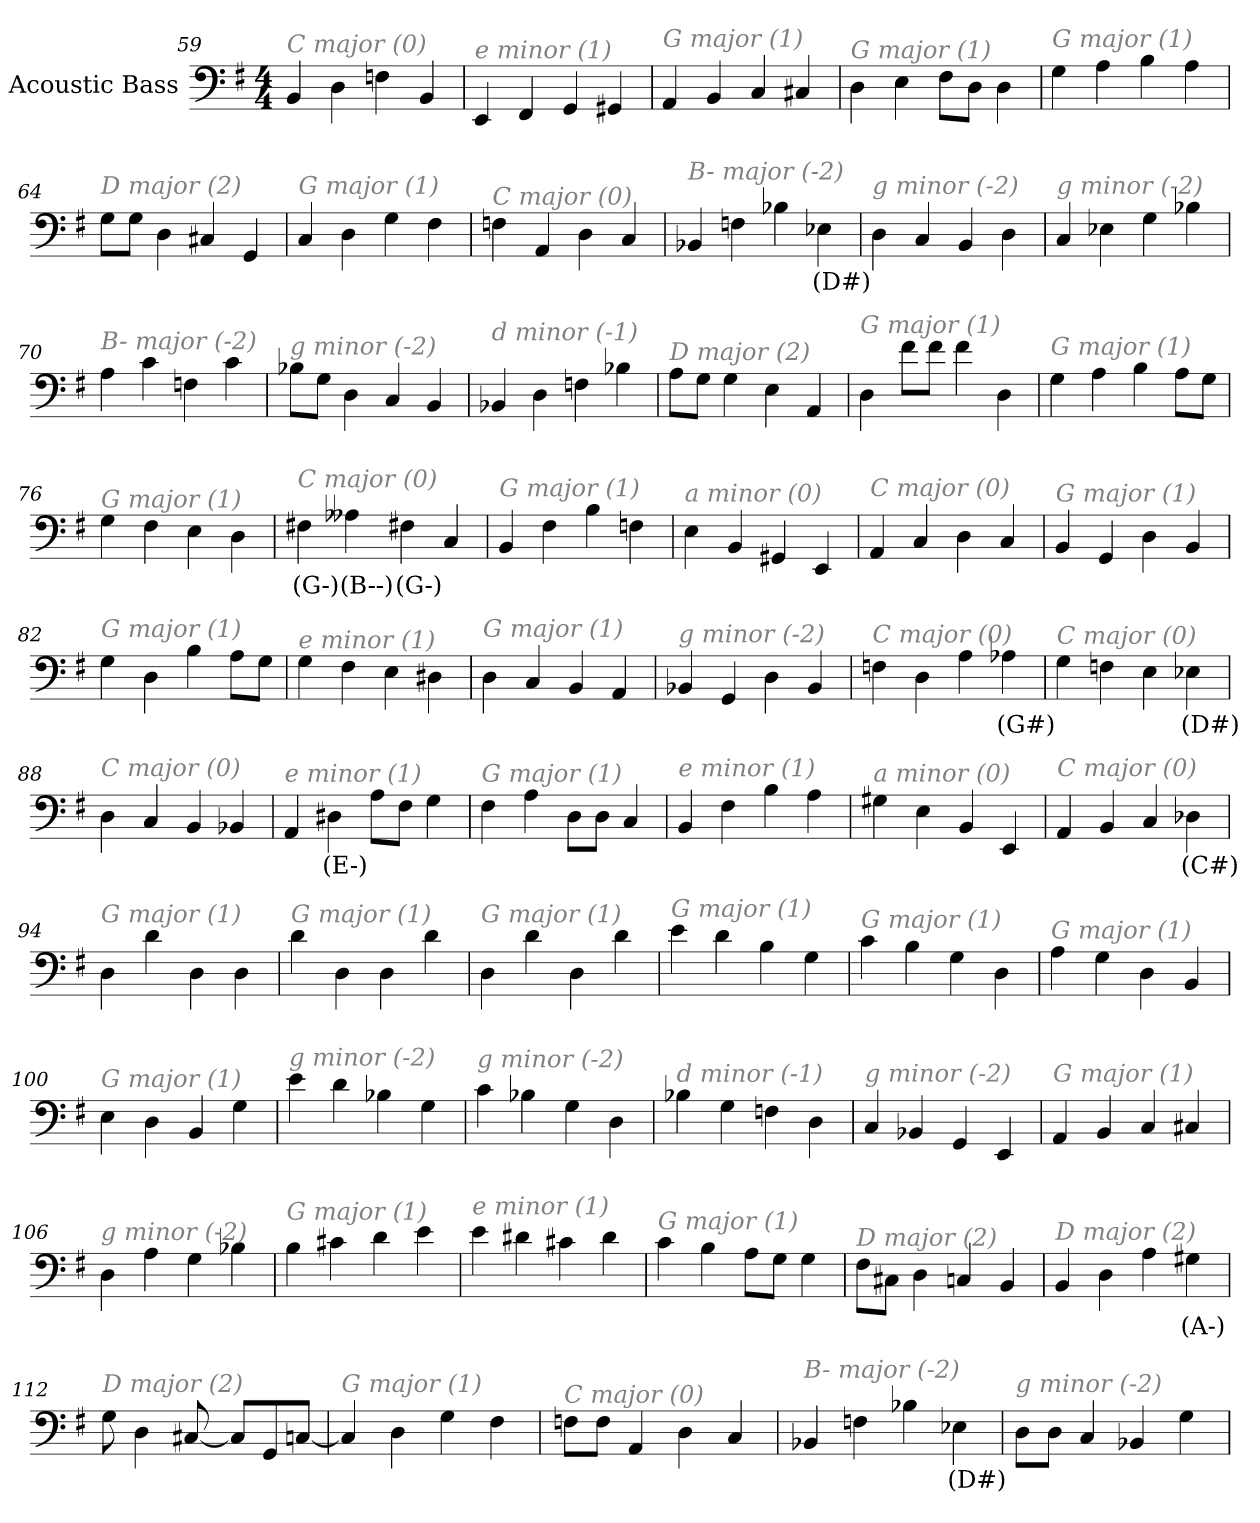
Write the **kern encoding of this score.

**kern	**text
*part1	*part1
*staff1	*staff1
*I"Acoustic Bass	*
*clefF4	*
*ITrd7c12	*
*k[f#]	*
*G:	*
*M4/4	*
=59	=59
!LO:TX:i:color=#808080:t=C major (0)	!
4BBB	.
4DD	.
4FFn	.
4BBB	.
=60	=60
!LO:TX:i:color=#808080:t=e minor (1)	!
4EEE	.
4FFF#	.
4GGG	.
4GGG#X	.
=61	=61
!LO:TX:i:color=#808080:t=G major (1)	!
4AAA	.
4BBB	.
4CC	.
4CC#X	.
=62	=62
!LO:TX:i:color=#808080:t=G major (1)	!
4DD	.
4EE	.
8FF#L	.
8DDJ	.
4DD	.
=63	=63
!LO:TX:i:color=#808080:t=G major (1)	!
4GG	.
4AA	.
4BB	.
4AA	.
=64	=64
!LO:TX:i:color=#808080:t=D major (2)	!
8GGL	.
8GGJ	.
4DD	.
4CC#X	.
4GGG	.
=65	=65
!LO:TX:i:color=#808080:t=G major (1)	!
4CC	.
4DD	.
4GG	.
4FF#	.
=66	=66
!LO:TX:i:color=#808080:t=C major (0)	!
4FFn	.
4AAA	.
4DD	.
4CC	.
=67	=67
!LO:TX:i:color=#808080:t=B- major (-2)	!
4BBB-X	.
4FFn	.
4BB-X	.
4EE-Xi	(D#)
=68	=68
!LO:TX:i:color=#808080:t=g minor (-2)	!
4DD	.
4CC	.
4BBB	.
4DD	.
=69	=69
!LO:TX:i:color=#808080:t=g minor (-2)	!
4CC	.
4EE-X	.
4GG	.
4BB-X	.
=70	=70
!LO:TX:i:color=#808080:t=B- major (-2)	!
4AA	.
4C	.
4FFn	.
4C	.
=71	=71
!LO:TX:i:color=#808080:t=g minor (-2)	!
8BB-XL	.
8GGJ	.
4DD	.
4CC	.
4BBB	.
=72	=72
!LO:TX:i:color=#808080:t=d minor (-1)	!
4BBB-X	.
4DD	.
4FFn	.
4BB-X	.
=73	=73
!LO:TX:i:color=#808080:t=D major (2)	!
8AAL	.
8GGJ	.
4GG	.
4EE	.
4AAA	.
=74	=74
!LO:TX:i:color=#808080:t=G major (1)	!
4DD	.
8F#L	.
8F#J	.
4F#	.
4DD	.
=75	=75
!LO:TX:i:color=#808080:t=G major (1)	!
4GG	.
4AA	.
4BB	.
8AAL	.
8GGJ	.
=76	=76
!LO:TX:i:color=#808080:t=G major (1)	!
4GG	.
4FF#	.
4EE	.
4DD	.
=77	=77
!LO:TX:i:color=#808080:t=C major (0)	!
4FF#Xi	(G-)
4AA--Xi	(B--)
4FF#Xi	(G-)
4CC	.
=78	=78
!LO:TX:i:color=#808080:t=G major (1)	!
4BBB	.
4FF#	.
4BB	.
4FFn	.
=79	=79
!LO:TX:i:color=#808080:t=a minor (0)	!
4EE	.
4BBB	.
4GGG#X	.
4EEE	.
=80	=80
!LO:TX:i:color=#808080:t=C major (0)	!
4AAA	.
4CC	.
4DD	.
4CC	.
=81	=81
!LO:TX:i:color=#808080:t=G major (1)	!
4BBB	.
4GGG	.
4DD	.
4BBB	.
=82	=82
!LO:TX:i:color=#808080:t=G major (1)	!
4GG	.
4DD	.
4BB	.
8AAL	.
8GGJ	.
=83	=83
!LO:TX:i:color=#808080:t=e minor (1)	!
4GG	.
4FF#	.
4EE	.
4DD#X	.
=84	=84
!LO:TX:i:color=#808080:t=G major (1)	!
4DD	.
4CC	.
4BBB	.
4AAA	.
=85	=85
!LO:TX:i:color=#808080:t=g minor (-2)	!
4BBB-X	.
4GGG	.
4DD	.
4BBB-	.
=86	=86
!LO:TX:i:color=#808080:t=C major (0)	!
4FFn	.
4DD	.
4AA	.
4AA-Xi	(G#)
=87	=87
!LO:TX:i:color=#808080:t=C major (0)	!
4GG	.
4FFn	.
4EE	.
4EE-Xi	(D#)
=88	=88
!LO:TX:i:color=#808080:t=C major (0)	!
4DD	.
4CC	.
4BBB	.
4BBB-X	.
=89	=89
!LO:TX:i:color=#808080:t=e minor (1)	!
4AAA	.
4DD#Xi	(E-)
8AAL	.
8FF#J	.
4GG	.
=90	=90
!LO:TX:i:color=#808080:t=G major (1)	!
4FF#	.
4AA	.
8DDL	.
8DDJ	.
4CC	.
=91	=91
!LO:TX:i:color=#808080:t=e minor (1)	!
4BBB	.
4FF#	.
4BB	.
4AA	.
=92	=92
!LO:TX:i:color=#808080:t=a minor (0)	!
4GG#X	.
4EE	.
4BBB	.
4EEE	.
=93	=93
!LO:TX:i:color=#808080:t=C major (0)	!
4AAA	.
4BBB	.
4CC	.
4DD-Xi	(C#)
=94	=94
!LO:TX:i:color=#808080:t=G major (1)	!
4DD	.
4D	.
4DD	.
4DD	.
=95	=95
!LO:TX:i:color=#808080:t=G major (1)	!
4D	.
4DD	.
4DD	.
4D	.
=96	=96
!LO:TX:i:color=#808080:t=G major (1)	!
4DD	.
4D	.
4DD	.
4D	.
=97	=97
!LO:TX:i:color=#808080:t=G major (1)	!
4E	.
4D	.
4BB	.
4GG	.
=98	=98
!LO:TX:i:color=#808080:t=G major (1)	!
4C	.
4BB	.
4GG	.
4DD	.
=99	=99
!LO:TX:i:color=#808080:t=G major (1)	!
4AA	.
4GG	.
4DD	.
4BBB	.
=100	=100
!LO:TX:i:color=#808080:t=G major (1)	!
4EE	.
4DD	.
4BBB	.
4GG	.
=101	=101
!LO:TX:i:color=#808080:t=g minor (-2)	!
4E	.
4D	.
4BB-X	.
4GG	.
=102	=102
!LO:TX:i:color=#808080:t=g minor (-2)	!
4C	.
4BB-X	.
4GG	.
4DD	.
=103	=103
!LO:TX:i:color=#808080:t=d minor (-1)	!
4BB-X	.
4GG	.
4FFn	.
4DD	.
=104	=104
!LO:TX:i:color=#808080:t=g minor (-2)	!
4CC	.
4BBB-X	.
4GGG	.
4EEE	.
=105	=105
!LO:TX:i:color=#808080:t=G major (1)	!
4AAA	.
4BBB	.
4CC	.
4CC#X	.
=106	=106
!LO:TX:i:color=#808080:t=g minor (-2)	!
4DD	.
4AA	.
4GG	.
4BB-X	.
=107	=107
!LO:TX:i:color=#808080:t=G major (1)	!
4BB	.
4C#X	.
4D	.
4E	.
=108	=108
!LO:TX:i:color=#808080:t=e minor (1)	!
4E	.
4D#X	.
4C#X	.
4D#	.
=109	=109
!LO:TX:i:color=#808080:t=G major (1)	!
4C	.
4BB	.
8AAL	.
8GGJ	.
4GG	.
=110	=110
!LO:TX:i:color=#808080:t=D major (2)	!
8FF#L	.
8CC#XJ	.
4DD	.
4CCn	.
4BBB	.
=111	=111
!LO:TX:i:color=#808080:t=D major (2)	!
4BBB	.
4DD	.
4AA	.
4GG#Xi	(A-)
=112	=112
!LO:TX:i:color=#808080:t=D major (2)	!
8GG	.
4DD	.
[8CC#X	.
8CC#L]	.
8GGG	.
[8CCnJ	.
=113	=113
!LO:TX:i:color=#808080:t=G major (1)	!
4CC]	.
4DD	.
4GG	.
4FF#	.
=114	=114
!LO:TX:i:color=#808080:t=C major (0)	!
8FFnL	.
8FFJ	.
4AAA	.
4DD	.
4CC	.
=115	=115
!LO:TX:i:color=#808080:t=B- major (-2)	!
4BBB-X	.
4FFn	.
4BB-X	.
4EE-Xi	(D#)
=116	=116
!LO:TX:i:color=#808080:t=g minor (-2)	!
8DDL	.
8DDJ	.
4CC	.
4BBB-X	.
4GG	.
=	=
*-	*-
